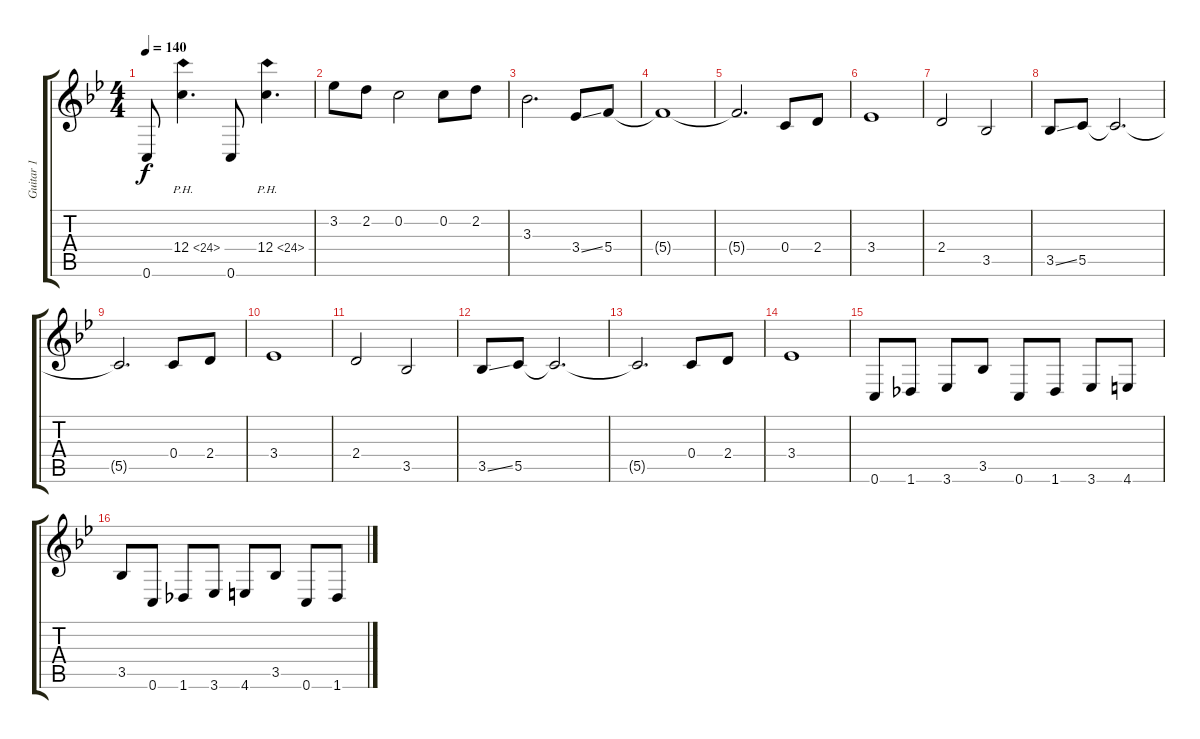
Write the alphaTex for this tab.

\track ("Guitar 1" "Guitar 1") {instrument overdrivenguitar}
\staff {score tabs}
\tuning (E4 C4 G3 C3 G2 C2) {hide}
\ts (4 4)
\tempo 140
\clef g2
\ks gminor
0.6.8{dy f} 12.4{ph 12}.4{d} 0.6.8 12.4{ph 12}.4{d} |
3.2.8 2.2.8 0.2.2 0.2.8 2.2.8 |
3.3.2{d} 3.4{ss}.8 5.4.8 |
5.4{t}.1 |
5.4{t}.2{d} 0.4.8 2.4.8 |
3.4.1 |
2.4.2 3.5.2 |
3.5{ss}.8 5.5.8 5.5{t}.2{d} |
5.5{t}.2{d} 0.4.8 2.4.8 |
3.4.1 |
2.4.2 3.5.2 |
3.5{ss}.8 5.5.8 5.5{t}.2{d} |
5.5{t}.2{d} 0.4.8 2.4.8 |
3.4.1 |
0.6.8 1.6.8 3.6.8 3.5.8 0.6.8 1.6.8 3.6.8 4.6.8 |
3.5.8 0.6.8 1.6.8 3.6.8 4.6.8 3.5.8 0.6.8 1.6.8
